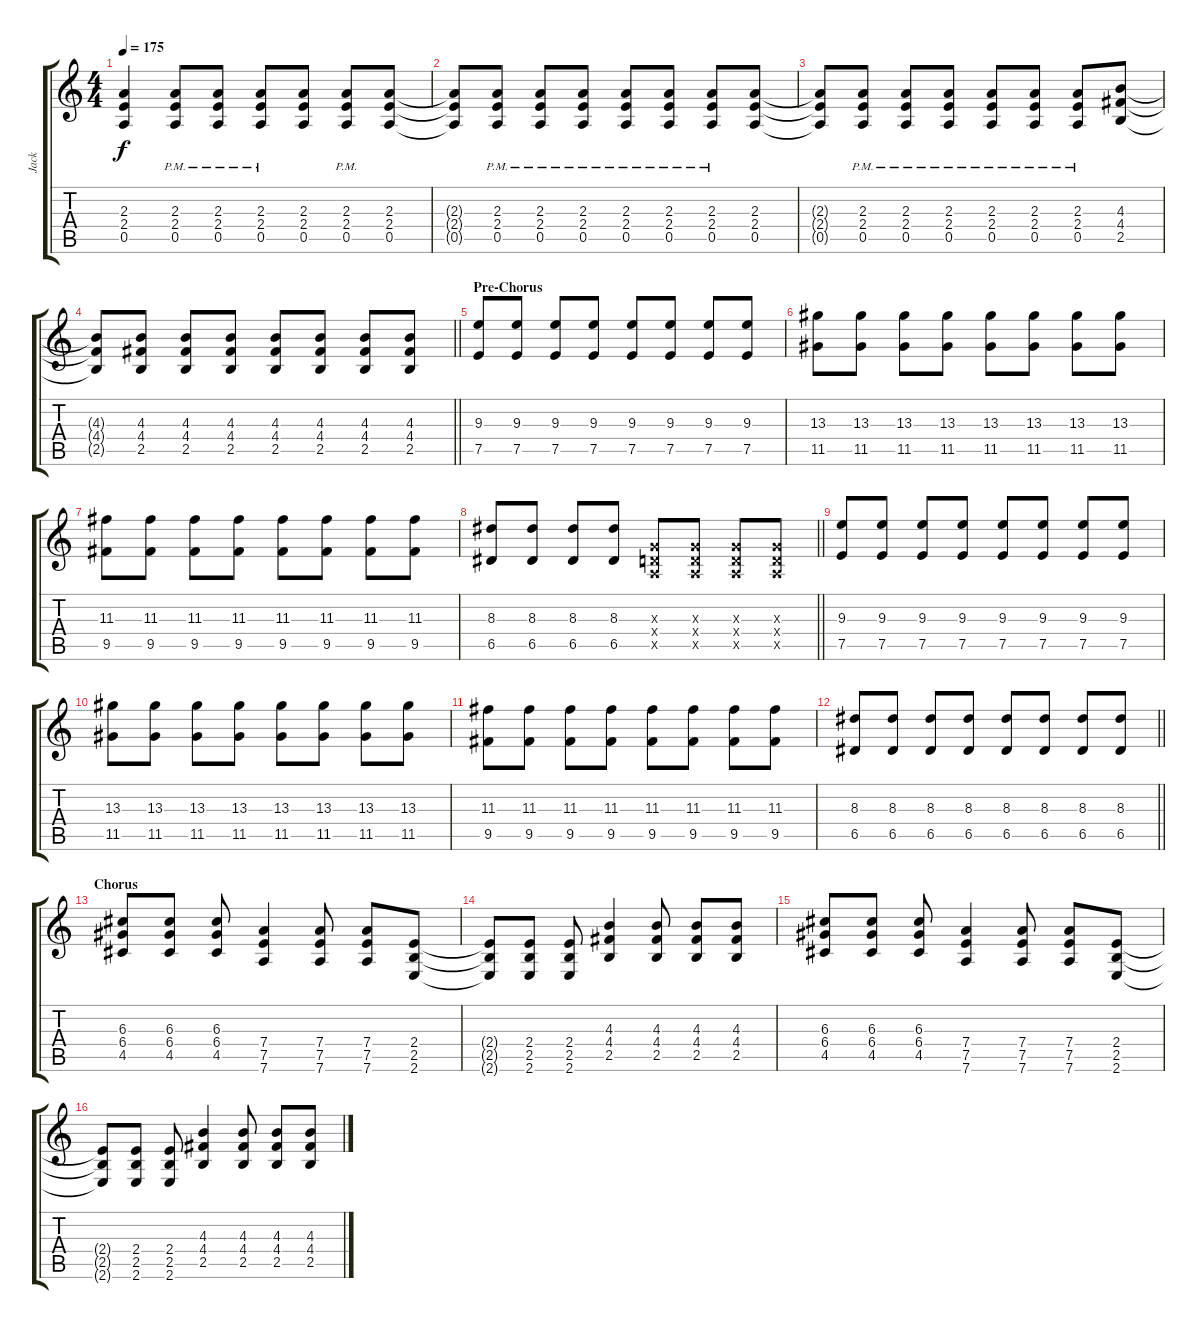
\track ("Jack" "Jack") {instrument distortionguitar}
\staff {score tabs}
\tuning (E4 B3 G3 D3 A2 D2) {hide}
\ts (4 4)
\tempo 175
\clef g2
\ks c
(2.3 2.4 0.5).4{dy f} (2.3{pm} 2.4{pm} 0.5{pm}).8 (2.3{pm} 2.4{pm} 0.5{pm}).8 (2.3{pm} 2.4{pm} 0.5{pm}).8 (2.3 2.4 0.5).8 (2.3{pm} 2.4{pm} 0.5{pm}).8 (2.3 2.4 0.5).8 |
(2.3{t} 2.4{t} 0.5{t}).8 (2.3{pm} 2.4{pm} 0.5{pm}).8 (2.3{pm} 2.4{pm} 0.5{pm}).8 (2.3{pm} 2.4{pm} 0.5{pm}).8 (2.3{pm} 2.4{pm} 0.5{pm}).8 (2.3{pm} 2.4{pm} 0.5{pm}).8 (2.3{pm} 2.4{pm} 0.5{pm}).8 (2.3 2.4 0.5).8 |
(2.3{t} 2.4{t} 0.5{t}).8 (2.3{pm} 2.4{pm} 0.5{pm}).8 (2.3{pm} 2.4{pm} 0.5{pm}).8 (2.3{pm} 2.4{pm} 0.5{pm}).8 (2.3{pm} 2.4{pm} 0.5{pm}).8 (2.3{pm} 2.4{pm} 0.5{pm}).8 (2.3{pm} 2.4{pm} 0.5{pm}).8 (4.3 4.4 2.5).8 |
\barLineRight lightlight
(4.3{t} 4.4{t} 2.5{t}).8 (4.3 4.4 2.5).8 (4.3 4.4 2.5).8 (4.3 4.4 2.5).8 (4.3 4.4 2.5).8 (4.3 4.4 2.5).8 (4.3 4.4 2.5).8 (4.3 4.4 2.5).8 |
\section ("" "Pre-Chorus")
(9.3 7.5).8 (9.3 7.5).8 (9.3 7.5).8 (9.3 7.5).8 (9.3 7.5).8 (9.3 7.5).8 (9.3 7.5).8 (9.3 7.5).8 |
(13.3 11.5).8 (13.3 11.5).8 (13.3 11.5).8 (13.3 11.5).8 (13.3 11.5).8 (13.3 11.5).8 (13.3 11.5).8 (13.3 11.5).8 |
(11.3 9.5).8 (11.3 9.5).8 (11.3 9.5).8 (11.3 9.5).8 (11.3 9.5).8 (11.3 9.5).8 (11.3 9.5).8 (11.3 9.5).8 |
\barLineRight lightlight
(8.3 6.5).8 (8.3 6.5).8 (8.3 6.5).8 (8.3 6.5).8 (0.3{x} 0.4{x} 0.5{x}).8 (0.3{x} 0.4{x} 0.5{x}).8 (0.3{x} 0.4{x} 0.5{x}).8 (0.3{x} 0.4{x} 0.5{x}).8 |
(9.3 7.5).8 (9.3 7.5).8 (9.3 7.5).8 (9.3 7.5).8 (9.3 7.5).8 (9.3 7.5).8 (9.3 7.5).8 (9.3 7.5).8 |
(13.3 11.5).8 (13.3 11.5).8 (13.3 11.5).8 (13.3 11.5).8 (13.3 11.5).8 (13.3 11.5).8 (13.3 11.5).8 (13.3 11.5).8 |
(11.3 9.5).8 (11.3 9.5).8 (11.3 9.5).8 (11.3 9.5).8 (11.3 9.5).8 (11.3 9.5).8 (11.3 9.5).8 (11.3 9.5).8 |
\barLineRight lightlight
(8.3 6.5).8 (8.3 6.5).8 (8.3 6.5).8 (8.3 6.5).8 (8.3 6.5).8 (8.3 6.5).8 (8.3 6.5).8 (8.3 6.5).8 |
\section ("" "Chorus")
(6.3 6.4 4.5).8 (6.3 6.4 4.5).8 (6.3 6.4 4.5).8 (7.4 7.5 7.6).4 (7.4 7.5 7.6).8 (7.4 7.5 7.6).8 (2.4 2.5 2.6).8 |
(2.4{t} 2.5{t} 2.6{t}).8 (2.4 2.5 2.6).8 (2.4 2.5 2.6).8 (4.3 4.4 2.5).4 (4.3 4.4 2.5).8 (4.3 4.4 2.5).8 (4.3 4.4 2.5).8 |
(6.3 6.4 4.5).8 (6.3 6.4 4.5).8 (6.3 6.4 4.5).8 (7.4 7.5 7.6).4 (7.4 7.5 7.6).8 (7.4 7.5 7.6).8 (2.4 2.5 2.6).8 |
(2.4{t} 2.5{t} 2.6{t}).8 (2.4 2.5 2.6).8 (2.4 2.5 2.6).8 (4.3 4.4 2.5).4 (4.3 4.4 2.5).8 (4.3 4.4 2.5).8 (4.3 4.4 2.5).8
